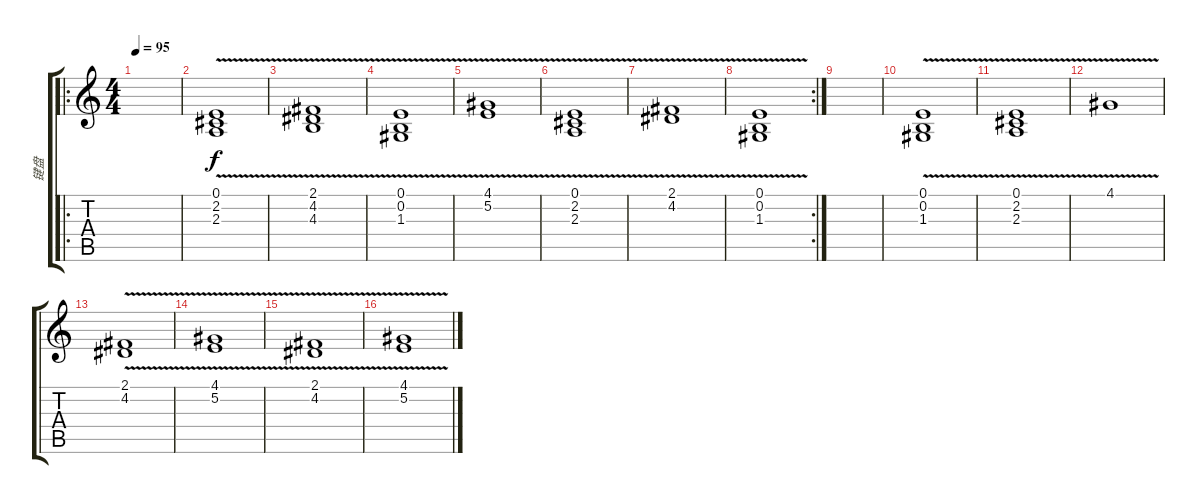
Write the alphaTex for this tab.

\track ("键盘" "键盘") {instrument synthvoice}
\staff {score tabs}
\tuning (E4 B3 G3 D3 A2 E2) {hide}
\ro
\ts (4 4)
\tempo 95
\clef g2
\ks c
|
(0.1{v} 2.2 2.3).1{volume 12} |
(2.1{v} 4.2 4.3).1 |
(0.1{v} 0.2 1.3).1 |
(4.1{v} 5.2).1 |
(0.1{v} 2.2 2.3).1{volume 12} |
(2.1{v} 4.2).1 |
\rc 2
(0.1{v} 0.2 1.3).1{volume 12} |
|
(0.1{v} 0.2 1.3).1 |
(0.1{v} 2.2 2.3).1 |
4.1{v}.1 |
(2.1 4.2{v}).1 |
(4.1 5.2{v}).1 |
(2.1 4.2{v}).1 |
(4.1 5.2{v}).1
